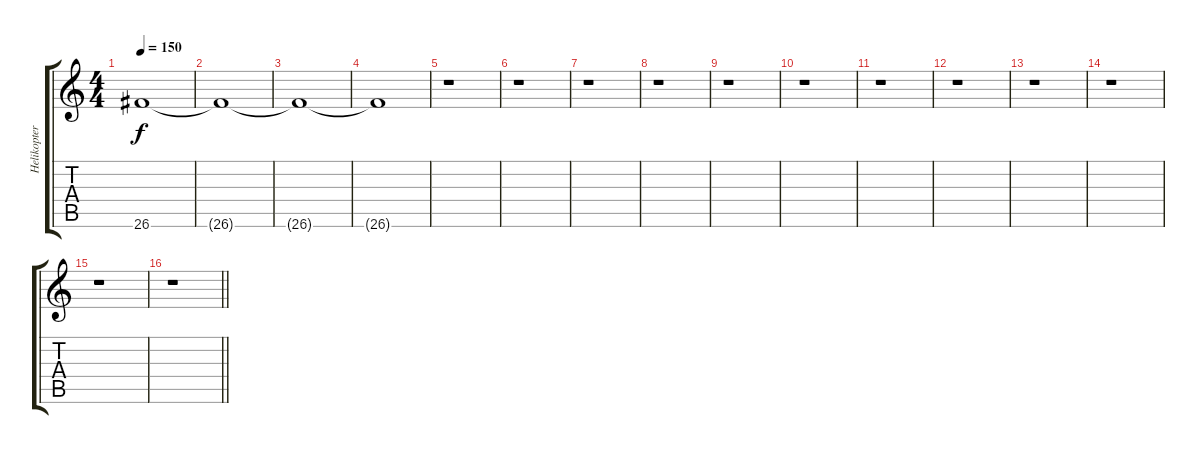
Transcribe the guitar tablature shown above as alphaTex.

\track ("Helikopter" "Helikopter") {instrument helicopter}
\staff {score tabs}
\tuning (E4 B3 G3 D3 A2 E2) {hide}
\ts (4 4)
\tempo 150
\clef g2
\ks c
26.6.1{dy f instrument helicopter} |
26.6{t}.1 |
26.6{t}.1 |
26.6{t}.1 |
r.1 |
r.1 |
r.1 |
r.1 |
r.1 |
r.1 |
r.1 |
r.1 |
r.1 |
r.1 |
r.1 |
\barLineRight lightlight
r.1
